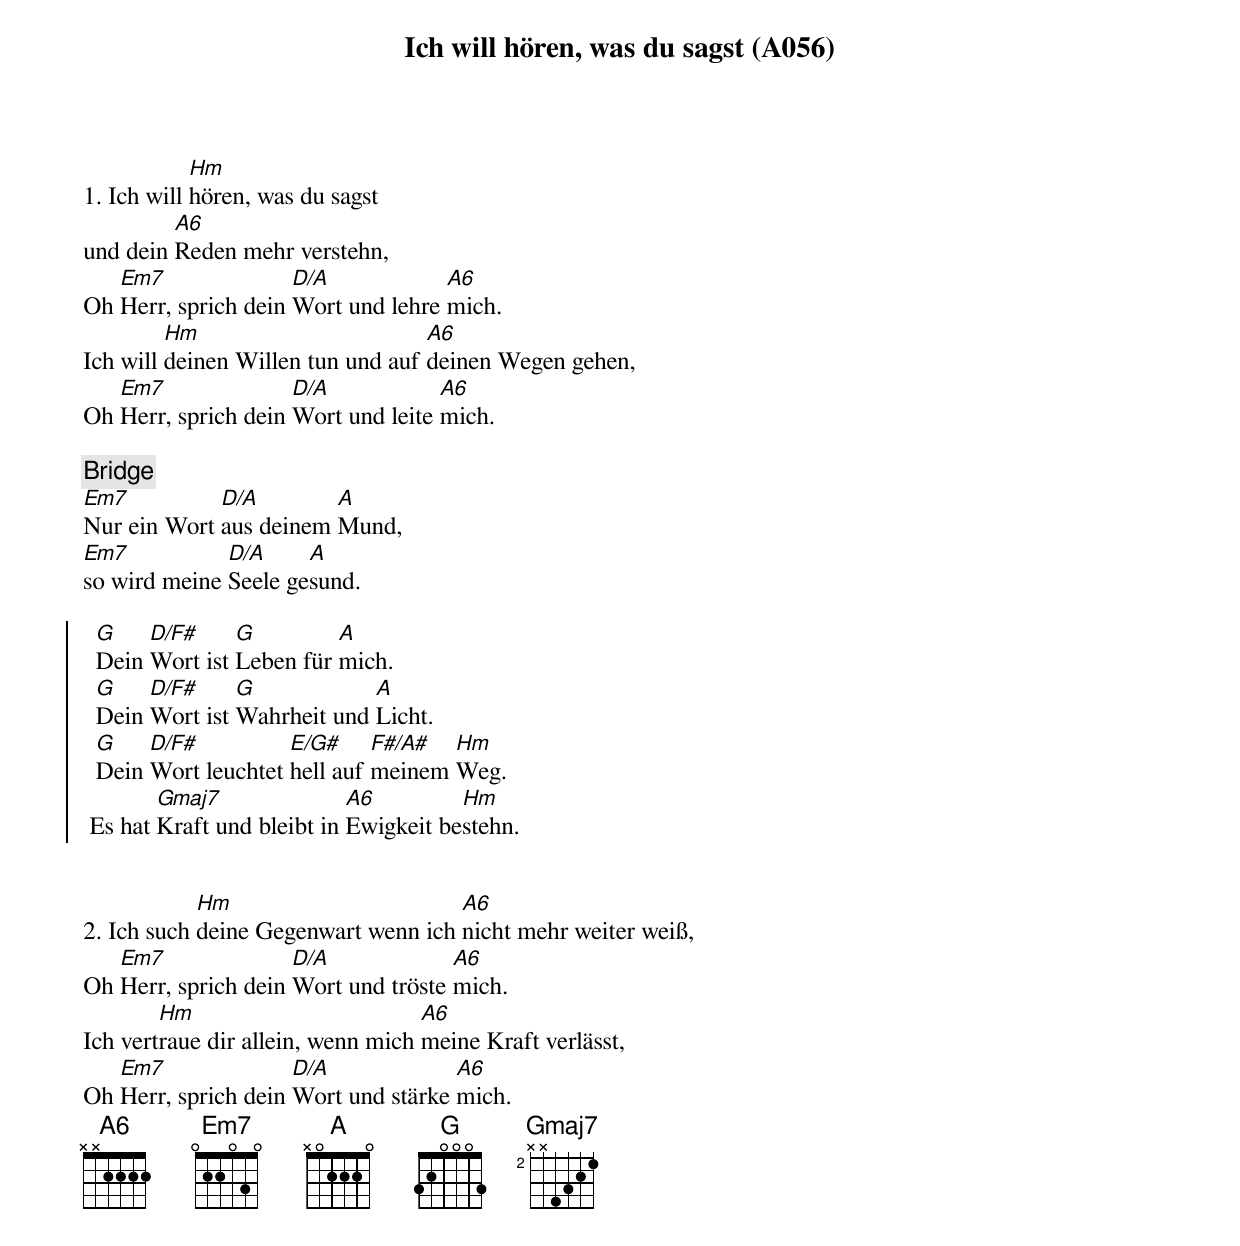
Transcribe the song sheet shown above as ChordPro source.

{title: Ich will hören, was du sagst (A056)}
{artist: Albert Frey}

1. Ich will [Hm]hören, was du sagst
und dein [A6]Reden mehr verstehn,
Oh [Em7]Herr, sprich dein [D/A]Wort und lehre [A6]mich.
Ich will [Hm]deinen Willen tun und auf [A6]deinen Wegen gehen,
Oh [Em7]Herr, sprich dein [D/A]Wort und leite [A6]mich.

{comment: Bridge}
[Em7]Nur ein Wort [D/A]aus deinem [A]Mund,
[Em7]so wird meine [D/A]Seele ge[A]sund.

{soc}
  [G]Dein [D/F#]Wort ist [G]Leben für [A]mich.
  [G]Dein [D/F#]Wort ist [G]Wahrheit und [A]Licht.
  [G]Dein [D/F#]Wort leuchtet [E/G#]hell auf [F#/A#]meinem [Hm]Weg.
 Es hat [Gmaj7]Kraft und bleibt in [A6]Ewigkeit be[Hm]stehn.
 {eoc}


2. Ich such [Hm]deine Gegenwart wenn ich [A6]nicht mehr weiter weiß,
Oh [Em7]Herr, sprich dein [D/A]Wort und tröste [A6]mich.
Ich vert[Hm]raue dir allein, wenn mich [A6]meine Kraft verlässt,
Oh [Em7]Herr, sprich dein [D/A]Wort und stärke [A6]mich.
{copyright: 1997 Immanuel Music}
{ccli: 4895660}
